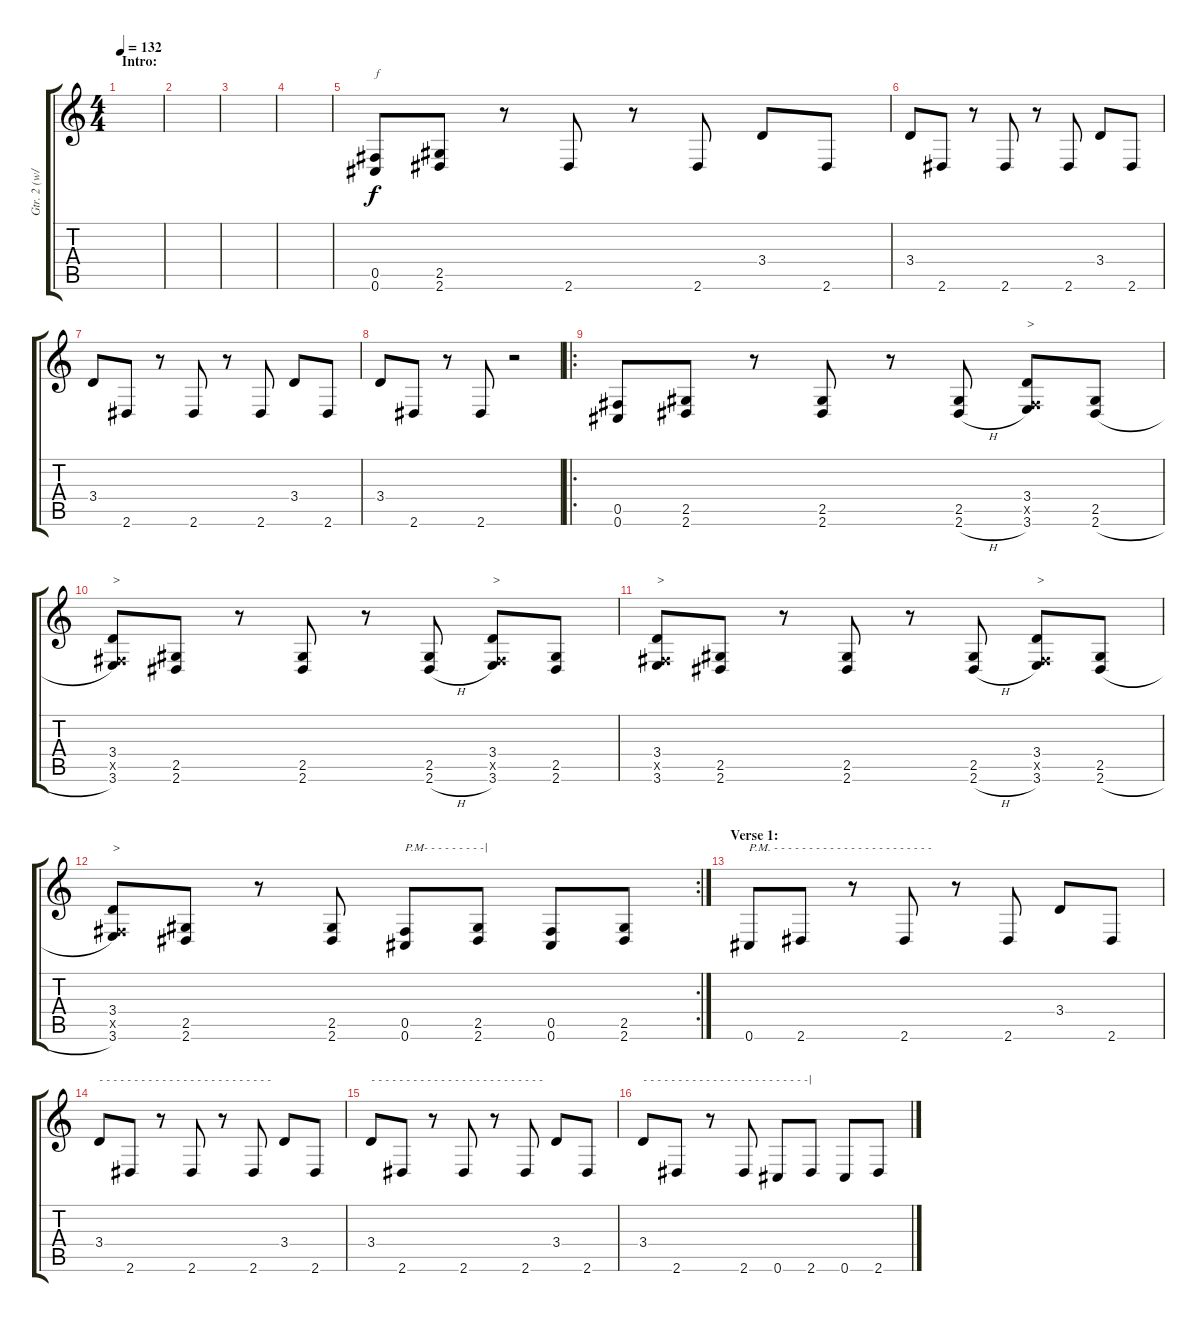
\track ("Gtr. 2 (w/dist)" "Gtr. 2 (w/") {instrument distortionguitar}
\staff {score tabs}
\tuning (Db4 Ab3 E3 B2 Gb2 Db2) {hide}
\ts (4 4)
\section ("" "Intro:")
\tempo 132
\clef g2
\ks c
|
|
|
|
(0.5 0.6).8{txt "f"} (2.5 2.6).8 r.8 2.6.8 r.8 2.6.8 3.4.8 2.6.8 |
3.4.8 2.6.8 r.8 2.6.8 r.8 2.6.8 3.4.8 2.6.8 |
3.4.8 2.6.8 r.8 2.6.8 r.8 2.6.8 3.4.8 2.6.8 |
3.4.8 2.6.8 r.8 2.6.8 r.2 |
\ro
(0.5 0.6).8{instrument distortionguitar} (2.5 2.6).8 r.8 (2.5 2.6).8 r.8 (2.5 2.6{h}).8 (3.4 0.5{x} 3.6).8{txt ">"} (2.5 2.6{h}).8 |
(3.4 0.5{x} 3.6).8{txt ">"} (2.5 2.6).8 r.8 (2.5 2.6).8 r.8 (2.5 2.6{h}).8 (3.4 0.5{x} 3.6).8{txt ">"} (2.5 2.6).8 |
(3.4 0.5{x} 3.6).8{txt ">"} (2.5 2.6).8 r.8 (2.5 2.6).8 r.8 (2.5 2.6{h}).8 (3.4 0.5{x} 3.6).8{txt ">"} (2.5 2.6{h}).8 |
\rc 2
(3.4 0.5{x} 3.6).8{txt ">"} (2.5 2.6).8 r.8 (2.5 2.6).8 (0.5 0.6).8{txt "P.M- - - - - - - - -|" instrument electricguitarmuted} (2.5 2.6).8 (0.5 0.6).8 (2.5 2.6).8 |
\section ("" "Verse 1:")
0.6.8{txt "P.M. - - - - - - - - - - - - - - - - - - - - - - -" instrument electricguitarmuted} 2.6.8 r.8 2.6.8 r.8 2.6.8 3.4.8 2.6.8 |
3.4.8{txt "- - - - - - - - - - - - - - - - - - - - - - - - - "} 2.6.8 r.8 2.6.8 r.8 2.6.8 3.4.8 2.6.8 |
3.4.8{txt "- - - - - - - - - - - - - - - - - - - - - - - - - "} 2.6.8 r.8 2.6.8 r.8 2.6.8 3.4.8 2.6.8 |
3.4.8{txt "- - - - - - - - - - - - - - - - - - - - - - - -|"} 2.6.8 r.8 2.6.8 0.6.8 2.6.8 0.6.8 2.6.8
